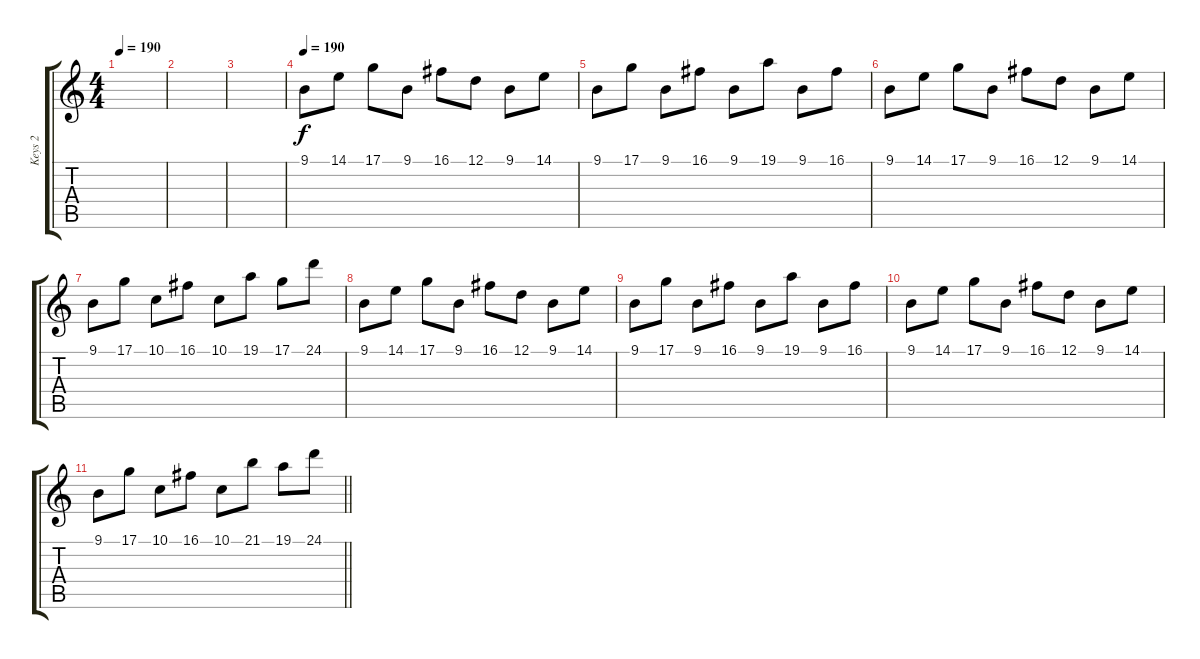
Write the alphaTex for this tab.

\track ("Keys 2" "Keys 2") {instrument fx1rain}
\staff {score tabs}
\tuning (D4 A3 F3 C3 G2 C2) {hide}
\ts (4 4)
\tempo 190
\clef g2
\ks c
|
|
|
\tempo 190
9.1.8{volume 9 balance 8} 14.1.8 17.1.8 9.1.8 16.1.8 12.1.8 9.1.8 14.1.8 |
9.1.8 17.1.8 9.1.8 16.1.8 9.1.8 19.1.8 9.1.8 16.1.8 |
9.1.8{volume 9 balance 8} 14.1.8 17.1.8 9.1.8 16.1.8 12.1.8 9.1.8 14.1.8 |
9.1.8 17.1.8 10.1.8 16.1.8 10.1.8 19.1.8 17.1.8 24.1.8 |
9.1.8{volume 9 balance 8} 14.1.8 17.1.8 9.1.8 16.1.8 12.1.8 9.1.8 14.1.8 |
9.1.8 17.1.8 9.1.8 16.1.8 9.1.8 19.1.8 9.1.8 16.1.8 |
9.1.8{volume 9 balance 8} 14.1.8 17.1.8 9.1.8 16.1.8 12.1.8 9.1.8 14.1.8 |
\barLineRight lightlight
9.1.8 17.1.8 10.1.8 16.1.8 10.1.8 21.1.8 19.1.8 24.1.8
